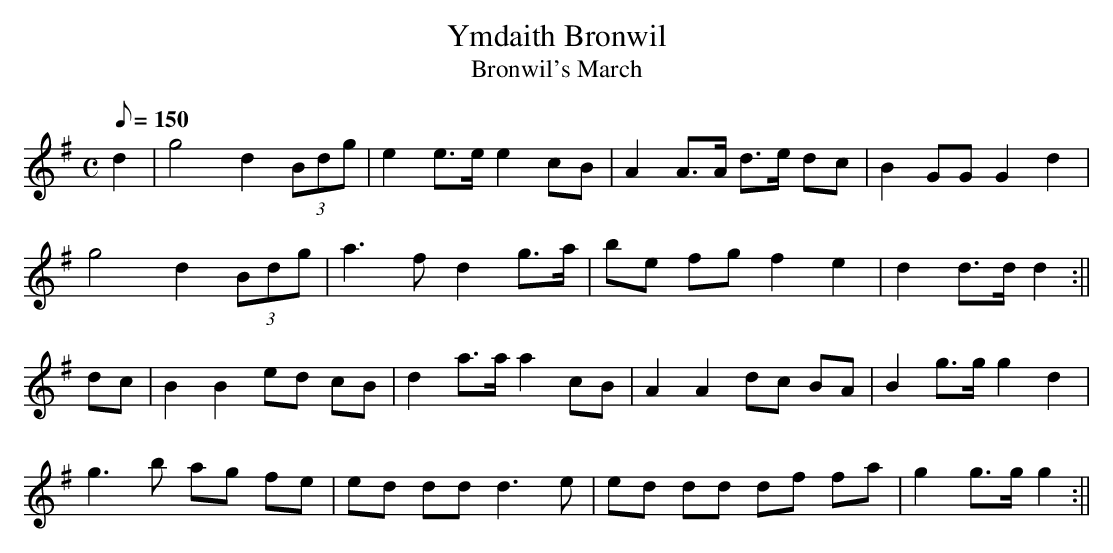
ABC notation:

X:1
T:Ymdaith Bronwil
T:Bronwil's March
M:C
L:1/8
Q:150
K:G
d2|g4d2(3Bdg|e2e>ee2cB|A2A>A d>e dc|B2GGG2d2|
g4d2(3Bdg|a3fd2g>a|be fg f2e2|d2d>dd2:||
dc|B2B2ed cB|d2a>aa2cB|A2A2dc BA|B2g>gg2d2|
g3b ag fe|ed ddd3e|ed dd df fa|g2g>gg2:||
